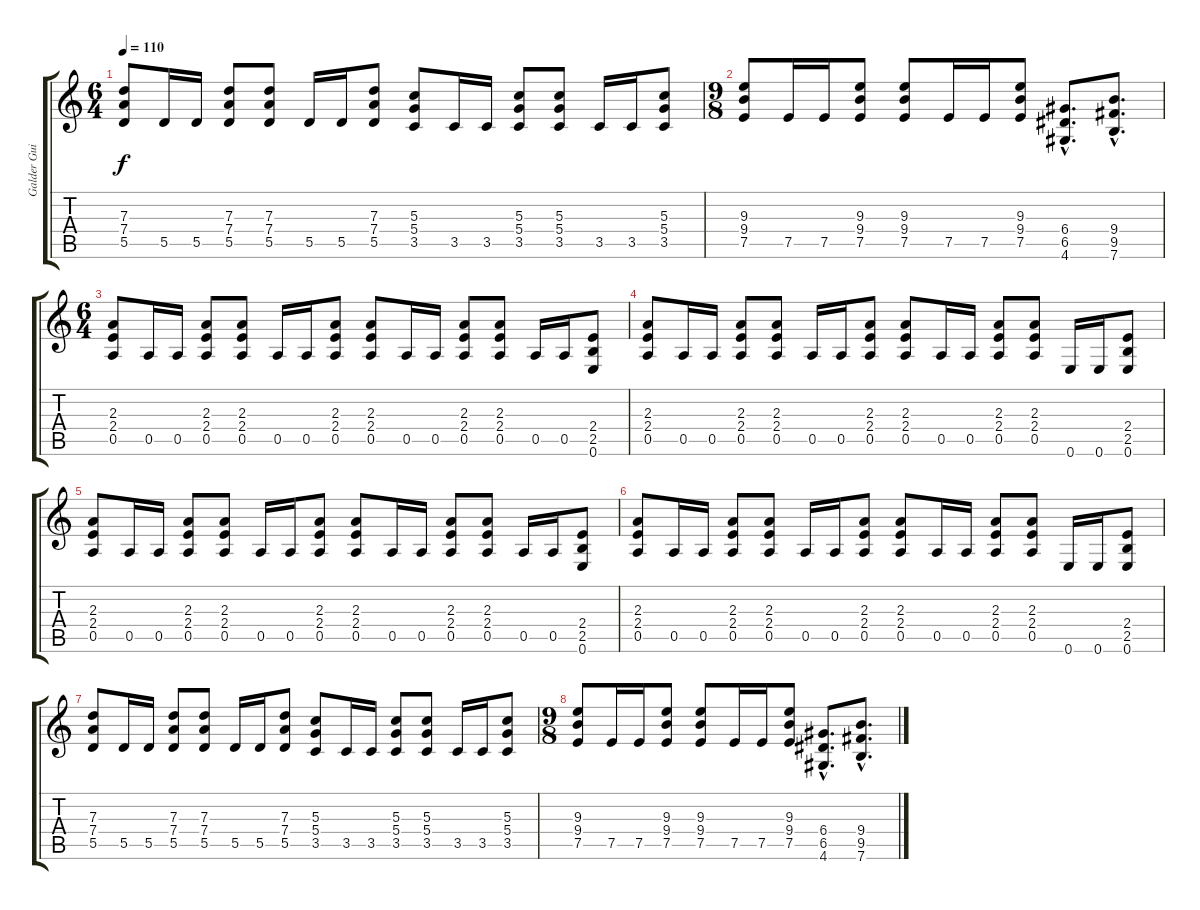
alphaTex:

\track ("Galder Guitar 2" "Galder Gui") {instrument distortionguitar}
\staff {score tabs}
\tuning (E4 B3 G3 D3 A2 E2) {hide}
\ts (6 4)
\tempo 110
\clef g2
\ks c
(7.3 7.4 5.5).8{dy f} 5.5.16 5.5.16 (7.3 7.4 5.5).8 (7.3 7.4 5.5).8 5.5.16 5.5.16 (7.3 7.4 5.5).8 (5.3 5.4 3.5).8 3.5.16 3.5.16 (5.3 5.4 3.5).8 (5.3 5.4 3.5).8 3.5.16 3.5.16 (5.3 5.4 3.5).8 |
\ts (9 8)
(9.3 9.4 7.5).8 7.5.16 7.5.16 (9.3 9.4 7.5).8 (9.3 9.4 7.5).8 7.5.16 7.5.16 (9.3 9.4 7.5).8 (6.4{hac} 6.5{hac} 4.6{hac}).8{d} (9.4{hac} 9.5{hac} 7.6{hac}).8{d} |
\ts (6 4)
(2.3 2.4 0.5).8 0.5.16 0.5.16 (2.3 2.4 0.5).8 (2.3 2.4 0.5).8 0.5.16 0.5.16 (2.3 2.4 0.5).8 (2.3 2.4 0.5).8 0.5.16 0.5.16 (2.3 2.4 0.5).8 (2.3 2.4 0.5).8 0.5.16 0.5.16 (2.4 2.5 0.6).8 |
(2.3 2.4 0.5).8 0.5.16 0.5.16 (2.3 2.4 0.5).8 (2.3 2.4 0.5).8 0.5.16 0.5.16 (2.3 2.4 0.5).8 (2.3 2.4 0.5).8 0.5.16 0.5.16 (2.3 2.4 0.5).8 (2.3 2.4 0.5).8 0.6.16 0.6.16 (2.4 2.5 0.6).8 |
(2.3 2.4 0.5).8 0.5.16 0.5.16 (2.3 2.4 0.5).8 (2.3 2.4 0.5).8 0.5.16 0.5.16 (2.3 2.4 0.5).8 (2.3 2.4 0.5).8 0.5.16 0.5.16 (2.3 2.4 0.5).8 (2.3 2.4 0.5).8 0.5.16 0.5.16 (2.4 2.5 0.6).8 |
(2.3 2.4 0.5).8 0.5.16 0.5.16 (2.3 2.4 0.5).8 (2.3 2.4 0.5).8 0.5.16 0.5.16 (2.3 2.4 0.5).8 (2.3 2.4 0.5).8 0.5.16 0.5.16 (2.3 2.4 0.5).8 (2.3 2.4 0.5).8 0.6.16 0.6.16 (2.4 2.5 0.6).8 |
(7.3 7.4 5.5).8 5.5.16 5.5.16 (7.3 7.4 5.5).8 (7.3 7.4 5.5).8 5.5.16 5.5.16 (7.3 7.4 5.5).8 (5.3 5.4 3.5).8 3.5.16 3.5.16 (5.3 5.4 3.5).8 (5.3 5.4 3.5).8 3.5.16 3.5.16 (5.3 5.4 3.5).8 |
\ts (9 8)
(9.3 9.4 7.5).8 7.5.16 7.5.16 (9.3 9.4 7.5).8 (9.3 9.4 7.5).8 7.5.16 7.5.16 (9.3 9.4 7.5).8 (6.4{hac} 6.5{hac} 4.6{hac}).8{d} (9.4{hac} 9.5{hac} 7.6{hac}).8{d}
